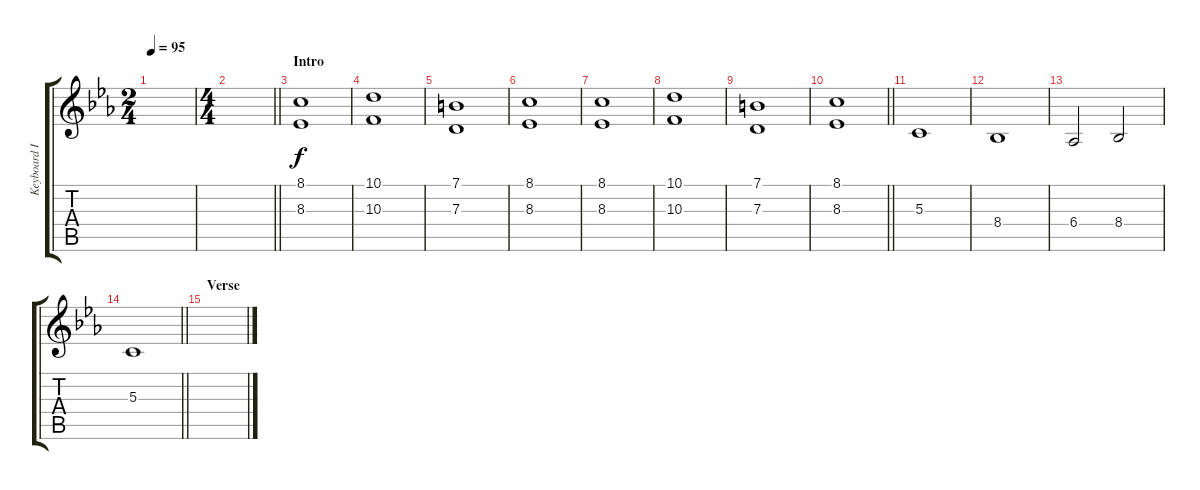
\track ("Keyboard I" "Keyboard I") {instrument stringensemble1}
\staff {score tabs}
\tuning (E4 B3 G3 D3 A2 E2) {hide}
\ts (2 4)
\tempo 95
\clef g2
\ks eb
|
\ts (4 4)
\barLineRight lightlight
|
\section ("" "Intro")
(8.1 8.3).1 |
(10.1 10.3).1 |
(7.1 7.3).1 |
(8.1 8.3).1 |
(8.1 8.3).1 |
(10.1 10.3).1 |
(7.1 7.3).1 |
\barLineRight lightlight
(8.1 8.3).1 |
\section ("" "")
5.3.1 |
8.4.1 |
6.4.2 8.4.2 |
\barLineRight lightlight
5.3.1 |
\section ("" "Verse")
